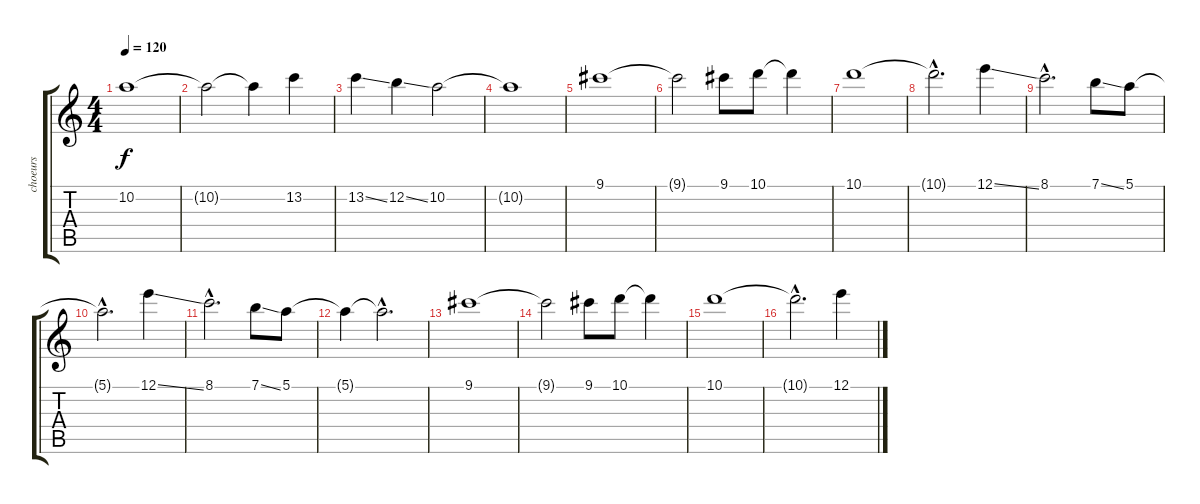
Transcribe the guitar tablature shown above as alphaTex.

\track ("choeurs" "choeurs") {instrument fretlessbass}
\staff {score tabs}
\tuning (E4 B3 G3 D3 A2 E2) {hide}
\ts (4 4)
\tempo 120
\clef g2
\ks c
10.2{t}.1{dy f} |
10.2{t}.2 10.2{t}.4 13.2.4 |
13.2{ss}.4 12.2{ss}.4 10.2.2 |
10.2{t}.1 |
9.1.1 |
9.1{t}.2 9.1.8 10.1.8 10.1{t}.4 |
10.1.1 |
10.1{hac t}.2{d} 12.1{ss}.4 |
8.1{hac}.2{d} 7.1{ss}.8 5.1.8 |
5.1{hac t}.2{d} 12.1{ss}.4 |
8.1{hac}.2{d} 7.1{ss}.8 5.1.8 |
5.1{t}.4 5.1{hac t}.2{d} |
9.1.1 |
9.1{t}.2 9.1.8 10.1.8 10.1{t}.4 |
10.1.1 |
10.1{hac t}.2{d} 12.1{ss}.4
